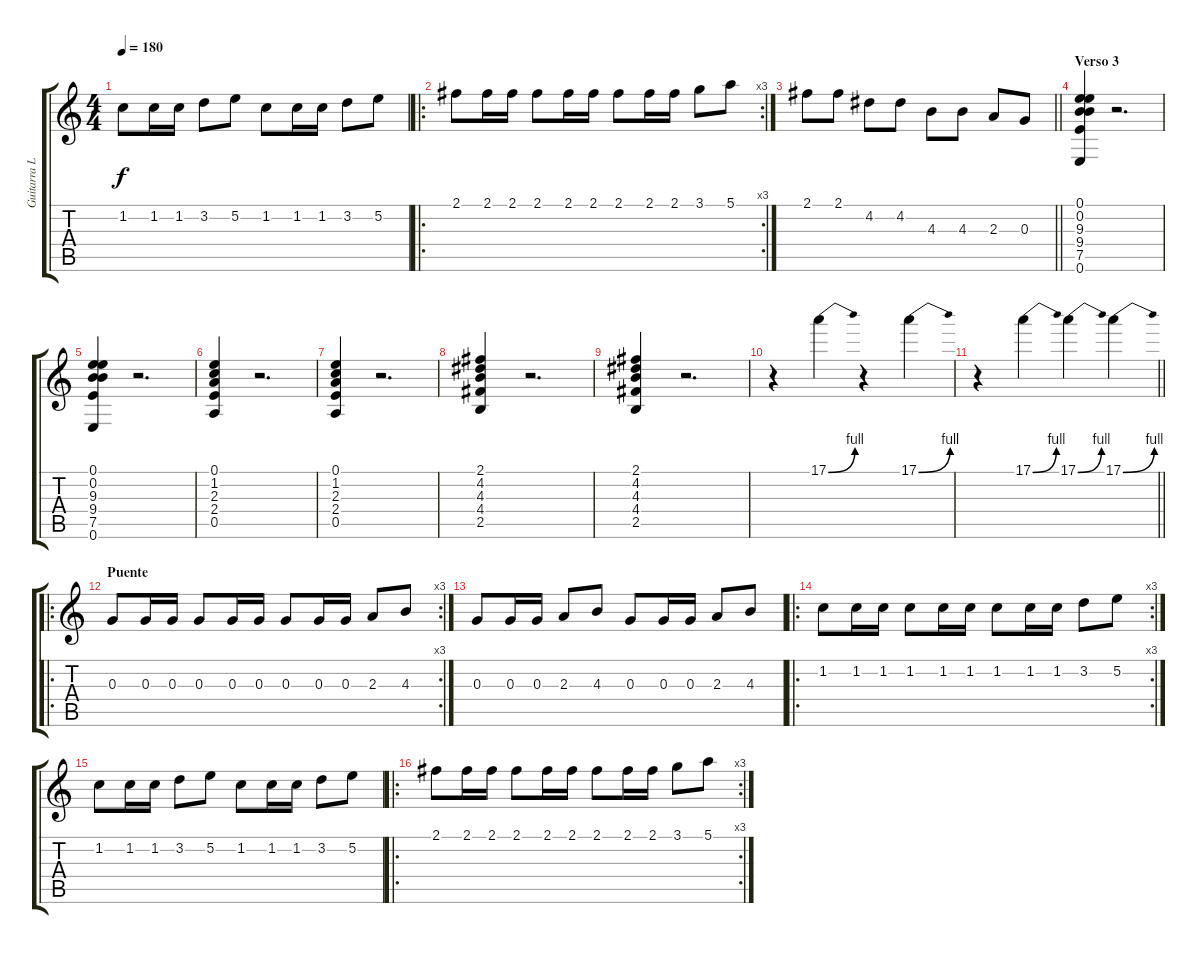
\track ("Guitarra Líder" "Guitarra L") {instrument distortionguitar}
\staff {score tabs}
\tuning (E4 B3 G3 D3 A2 E2) {hide}
\ts (4 4)
\tempo 180
\clef g2
\ks c
1.2.8{dy f} 1.2.16 1.2.16 3.2.8 5.2.8 1.2.8 1.2.16 1.2.16 3.2.8 5.2.8 |
\ro
\rc 3
2.1.8 2.1.16 2.1.16 2.1.8 2.1.16 2.1.16 2.1.8 2.1.16 2.1.16 3.1.8 5.1.8 |
\barLineRight lightlight
2.1.8 2.1.8 4.2.8 4.2.8 4.3.8 4.3.8 2.3.8 0.3.8 |
\section ("" "Verso 3")
(0.1 0.2 9.3 9.4 7.5 0.6).4 r.2{d} |
(0.1 0.2 9.3 9.4 7.5 0.6).4 r.2{d} |
(0.1 1.2 2.3 2.4 0.5).4 r.2{d} |
(0.1 1.2 2.3 2.4 0.5).4 r.2{d} |
(2.1 4.2 4.3 4.4 2.5).4 r.2{d} |
(2.1 4.2 4.3 4.4 2.5).4 r.2{d} |
r.4 17.1{be (bend 0 0 60 4)}.4 r.4 17.1{be (bend 0 0 60 4)}.4 |
\barLineRight lightlight
r.4 17.1{be (bend 0 0 60 4)}.4 17.1{be (bend 0 0 60 4)}.4 17.1{be (bend 0 0 60 4)}.4 |
\ro
\rc 3
\section ("" "Puente")
0.3.8 0.3.16 0.3.16 0.3.8 0.3.16 0.3.16 0.3.8 0.3.16 0.3.16 2.3.8 4.3.8 |
0.3.8 0.3.16 0.3.16 2.3.8 4.3.8 0.3.8 0.3.16 0.3.16 2.3.8 4.3.8 |
\ro
\rc 3
1.2.8 1.2.16 1.2.16 1.2.8 1.2.16 1.2.16 1.2.8 1.2.16 1.2.16 3.2.8 5.2.8 |
1.2.8 1.2.16 1.2.16 3.2.8 5.2.8 1.2.8 1.2.16 1.2.16 3.2.8 5.2.8 |
\ro
\rc 3
2.1.8 2.1.16 2.1.16 2.1.8 2.1.16 2.1.16 2.1.8 2.1.16 2.1.16 3.1.8 5.1.8
